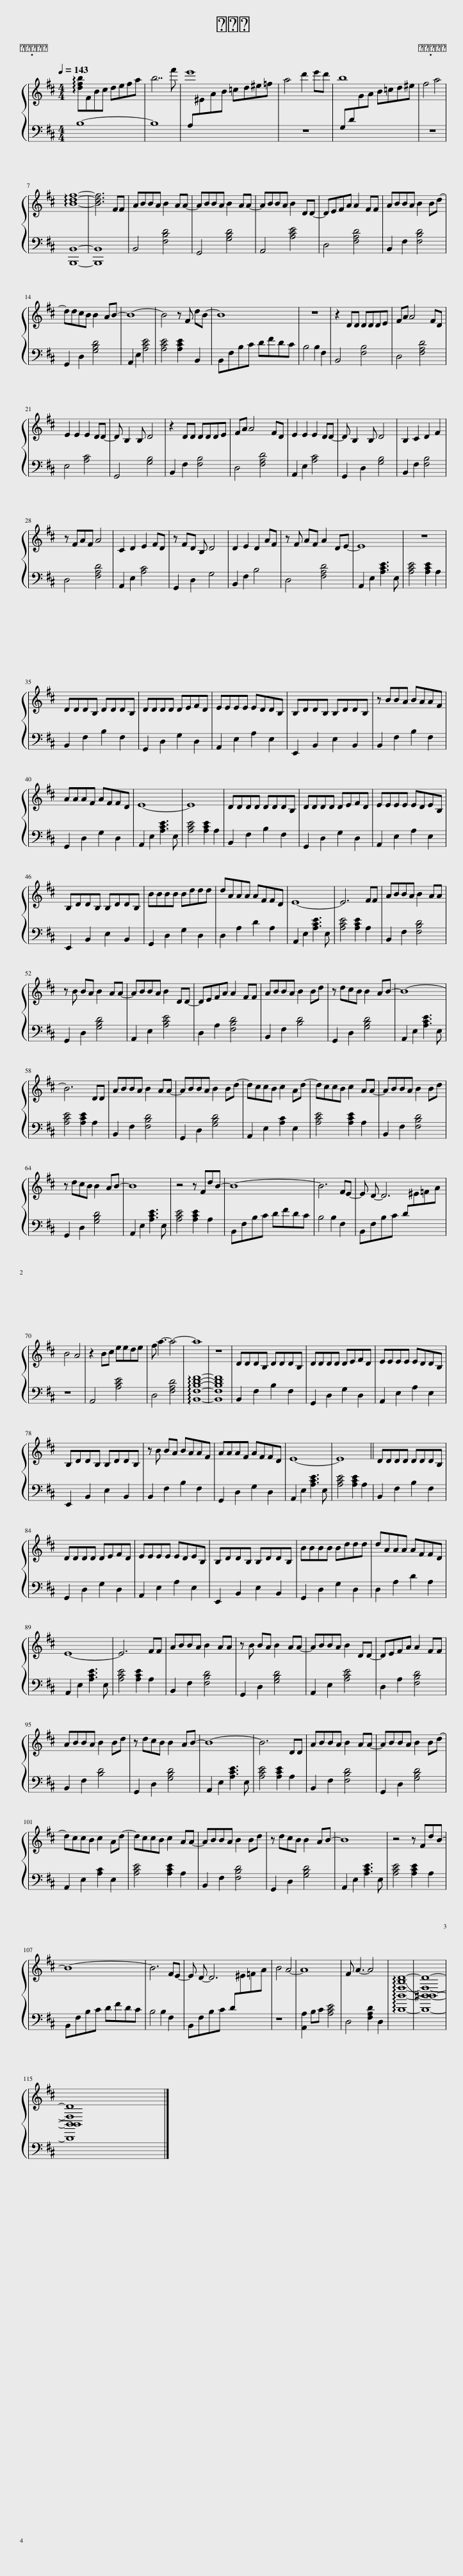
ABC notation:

X:1
%%score { 1 | 2 }
L:1/8
Q:1/4=143
M:4/4
I:linebreak $
K:D
U:s=!stemless!
V:1 treble
V:2 bass
V:1
 !arpeggio![dfb]FBc defa | b7 f' | se'8 | a4 d'2 e'd' | sb8 | %5
 f4 a4 |$ !arpeggio!s[Bdf]8- | [Bdf]6 FF | ABBA B2 AA- | ABBA B2 AA- | %10
 ABBA B2 DD- | DEFA A2 FF | ABBA B2 Bd- |$ ddcB B2 AB- | sB8- | %15
 B4 z F dB- | sB8 | z8 | z2 DD DDDE | FA A4 FD |$ %20
 E2 E2 E2 DD- | D B,2 B, D4 | z2 DD DDDE | FA A4 FD | E2 E2 E2 DD- | %25
 D B,2 B, D4 | B,2 C2 D2 F2 |$ z FAF A4 | C2 D2 E2 FD | z FD B, D4 | %30
 D2 E2 D2 AF | z F AF A2 DE- | sE8 | z8 |$ DDDB, DDDB, | %35
 DDDD DEFD | EEEE EDDB, | B,DDB, B,DDB, | z BBA BAAF |$ AAAF AFFD | %40
 sE8- | sE8 | DDDD DDDB, | DDDD DEFD | EEEE EDEB, |$ %45
 B,DDB, B,DDB, | BBBB Bddd | dAAA AFFD | sE8- | E6 FF | %50
 ABBA B2 AA |$ z B BA B2 AA- | ABBA B2 DD- | DEFA A2 FF | ABBA B2 Bd | %55
 z dcB B2 AB- | sB8- |$ B6 DD | ABBA B2 AA- | ABBA B2 Bd- | %60
 dccB c2 Ad- | dccB c2 AA- | ABBA B2 Bd |$ z dcB B2 AB- | sB8 | %65
 z4 z FdB- | sB8- | B6 FE- | E D- D6 |$ B4 A4 | %70
 z2 Bc eede | f a3- a4- | sa8 | z8 | DDDB, DDDB, | %75
 DDDD DEFD | EEEE EDDB, |$ B,DDB, B,DDB, | z B BA BAAF | AAAF AFFD | %80
 sE8- | sE8 || DDDD DDDB, |$ DDDD DEFD | EEEE EDEB, | %85
 B,DDB, B,DDB, | BBBB Bddd | dAAA AFFD |$ sE8- | E6 FF | %90
 ABBA B2 AA | z B BA B2 AA- | ABBA B2 DD- | DEFA A2 FF |$ ABBA B2 Bd | %95
 z dcB B2 AB- | sB8- | B6 DD | ABBA B2 AA- | ABBA B2 Bd- |$ %100
 dccB c2 Ad- | dccB c2 AA- | ABBA B2 Bd | z dcB B2 AB- | sB8 | %105
 z4 z FdB- |$ sB8- | B6 FE- | E D- D6 | B4 A4- | %110
 sA8 | F A3- A4 | x8 | x8 |$ x8 |] %115
V:2
 sB,8- | sB,8 | A,[I:staff -1]^EAB =cd^e=f |[I:staff +1] z8 | G,D[I:staff -1]GA B=cd^e | %5
[I:staff +1] z8 |$ s[B,,,B,,]8- | s[B,,,B,,]8 | B,,4 [F,B,D]4 | G,,4 [G,B,D]4 | %10
 A,,4 [A,CE]4 | D,4 [F,A,D]4 | B,,2 F,2 [F,B,D]4 |$ G,,2 D,2 [G,B,D]4 | A,,2 E,2 [A,CE]4 | %15
 [A,CE]4 [A,CE]2 B,,2 | B,,F,B,C DFDC | B,4 B,2 F,2 | B,,4 [F,B,]4 | D,4 [F,A,D]4 |$ %20
 E,4 [A,C]4 | G,,4 [G,B,]4 | B,,2 F,2 [F,B,]4 | D,4 [F,A,D]4 | A,,2 E,2 [A,C]4 | %25
 G,,2 D,2 [G,B,]4 | B,,2 F,2 [F,B,]4 |$ D,4 [F,A,D]4 | A,,2 E,2 [A,C]4 | G,,2 D,2 G,4 | %30
 B,,2 F,2 B,4 | D,4 [F,A,D]4 | A,,2 E,2 [A,CE]3 E, | [A,CE]4 [A,CE]2 A,2 |$ B,,2 F,2 B,2 F,2 | %35
 G,,2 D,2 G,2 D,2 | A,,2 E,2 A,2 E,2 | E,,2 B,,2 E,2 B,,2 | B,,2 F,2 B,2 F,2 |$ G,,2 D,2 G,2 D,2 | %40
 A,,2 E,2 [A,CE]3 E, | [A,CE]4 [A,CE]2 A,2 | B,,2 F,2 B,2 F,2 | G,,2 D,2 G,2 D,2 | A,,2 E,2 A,2 E,2 |$ %45
 E,,2 B,,2 E,2 B,,2 | G,,2 D,2 G,2 D,2 | D,2 A,2 D2 A,2 | A,,2 E,2 [A,CE]3 E, | [A,CE]4 [A,CE]2 A,2 | %50
 B,,2 F,2 [F,B,D]4 |$ G,,2 D,2 [G,B,D]4 | A,,2 E,2 [A,CE]4 | D,2 A,2 [F,B,D]4 | B,,2 F,2 [B,D]4 | %55
 G,,2 D,2 [G,B,D]4 | A,,2 E,2 [A,CE]3 E, |$ [A,CE]4 [A,CE]2 A,2 | B,,2 F,2 [F,B,D]4 | G,,2 D,2 [G,B,D]4 | %60
 A,,2 E,2 [A,C]2 E,2 | [A,CE]4 [A,CE]2 A,2 | B,,2 F,2 [F,B,D]4 |$ G,,2 D,2 [G,B,D]4 | A,,2 E,2 [A,CE]3 E, | %65
 [A,CE]4 [A,CE]2 A,2 | B,,F,B,C DFDC | B,4 B,2 F,2 | B,,F,B,C D[I:staff -1]^E=FA |$[I:staff +1] z8 | %70
 A,,4 [A,CE]4 | D,4 [F,A,D]4 | !arpeggio!s[B,,F,B,DF]8- | s[B,,F,B,DF]8 | B,,2 F,2 B,2 F,2 | %75
 G,,2 D,2 G,2 D,2 | A,,2 E,2 A,2 E,2 |$ E,,2 B,,2 E,2 B,,2 | B,,2 F,2 B,2 F,2 | G,,2 D,2 G,2 D,2 | %80
 A,,2 E,2 [A,CE]3 E, | [A,CE]4 [A,CE]2 A,2 || B,,2 F,2 B,2 F,2 |$ G,,2 D,2 G,2 D,2 | A,,2 E,2 A,2 E,2 | %85
 E,,2 B,,2 E,2 B,,2 | G,,2 D,2 G,2 D,2 | D,2 A,2 D2 A,2 |$ A,,2 E,2 [A,CE]3 E, | [A,CE]4 [A,CE]2 A,2 | %90
 B,,2 F,2 [F,B,D]4 | G,,2 D,2 [G,B,D]4 | A,,2 E,2 [A,CE]4 | D,2 A,2 [F,B,D]4 |$ B,,2 F,2 [B,D]4 | %95
 G,,2 D,2 [G,B,D]4 | A,,2 E,2 [A,CE]3 E, | [A,CE]4 [A,CE]2 A,2 | B,,2 F,2 [F,B,D]4 | G,,2 D,2 [G,B,D]4 |$ %100
 A,,2 E,2 [A,C]2 E,2 | [A,CE]4 [A,CE]2 A,2 | B,,2 F,2 [F,B,D]4 | G,,2 D,2 [G,B,D]4 | A,,2 E,2 [A,CE]3 E, | %105
 [A,CE]4 [A,CE]2 A,2 |$ B,,F,B,C DFDC | B,4 B,2 F,2 | B,,F,B,C D[I:staff -1]^E=FA |[I:staff +1] z8 | %110
 [A,,A,]2 B,C [A,CE]4 | D,4 [F,A,D]2 D,2 |[I:staff -1] !arpeggio!s[B,,,B,,F,B,D]8- | s[B,,,B,,^B,,F,D]8- |$ s[B,,,B,,B,,F,D]8 |] %115
